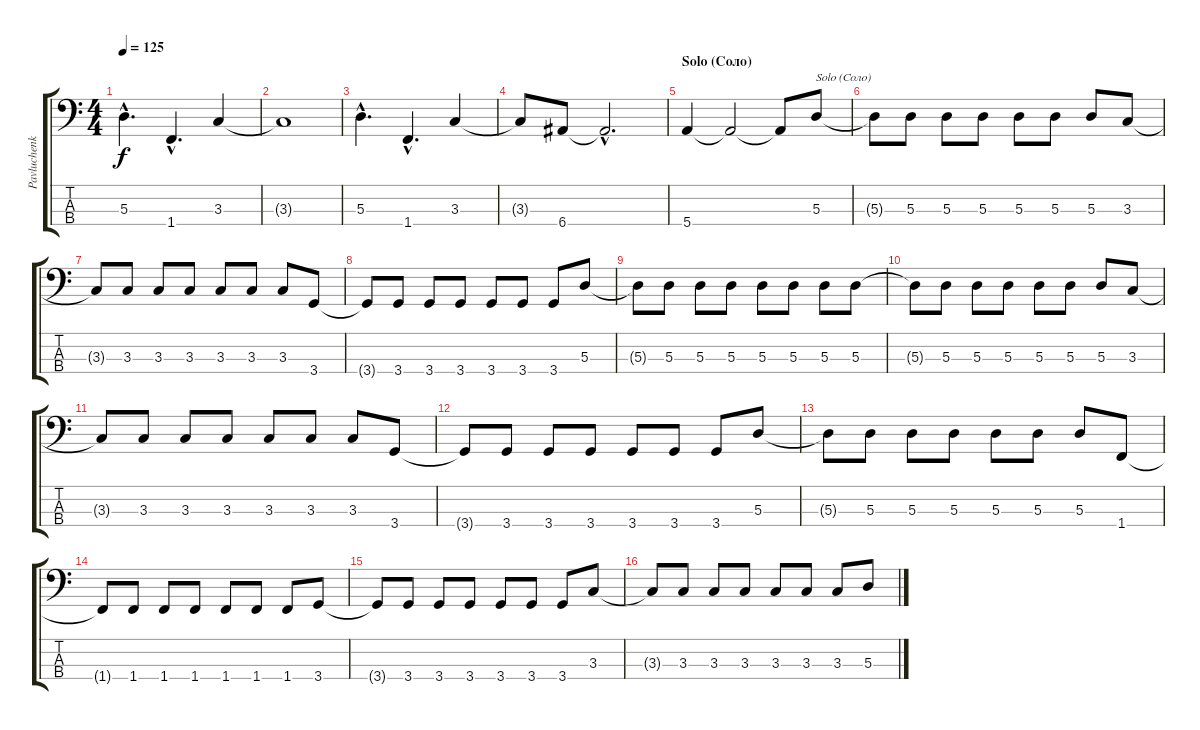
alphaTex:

\track ("Pavluchenkoff Artem (Павлюченков)" "Pavluchenk") {instrument electricbassfinger}
\staff {score tabs}
\tuning (G2 D2 A1 E1) {hide}
\ts (4 4)
\tempo 125
\clef f4
\ks c
5.3{hac}.4{d dy f} 1.4{hac}.4{d} 3.3.4 |
3.3{t}.1 |
5.3{hac}.4{d} 1.4{hac}.4{d} 3.3.4 |
3.3{t}.8 6.4.8 6.4{hac t}.2{d} |
\section ("" "Solo (Соло)")
5.4.4 5.4{t}.2 5.4{t}.8 5.3.8{txt "Solo (Соло)"} |
5.3{t}.8 5.3.8 5.3.8 5.3.8 5.3.8 5.3.8 5.3.8 3.3.8 |
3.3{t}.8 3.3.8 3.3.8 3.3.8 3.3.8 3.3.8 3.3.8 3.4.8 |
3.4{t}.8 3.4.8 3.4.8 3.4.8 3.4.8 3.4.8 3.4.8 5.3.8 |
5.3{t}.8 5.3.8 5.3.8 5.3.8 5.3.8 5.3.8 5.3.8 5.3.8 |
5.3{t}.8 5.3.8 5.3.8 5.3.8 5.3.8 5.3.8 5.3.8 3.3.8 |
3.3{t}.8 3.3.8 3.3.8 3.3.8 3.3.8 3.3.8 3.3.8 3.4.8 |
3.4{t}.8 3.4.8 3.4.8 3.4.8 3.4.8 3.4.8 3.4.8 5.3.8 |
5.3{t}.8 5.3.8 5.3.8 5.3.8 5.3.8 5.3.8 5.3.8 1.4.8 |
1.4{t}.8 1.4.8 1.4.8 1.4.8 1.4.8 1.4.8 1.4.8 3.4.8 |
3.4{t}.8 3.4.8 3.4.8 3.4.8 3.4.8 3.4.8 3.4.8 3.3.8 |
3.3{t}.8 3.3.8 3.3.8 3.3.8 3.3.8 3.3.8 3.3.8 5.3.8
